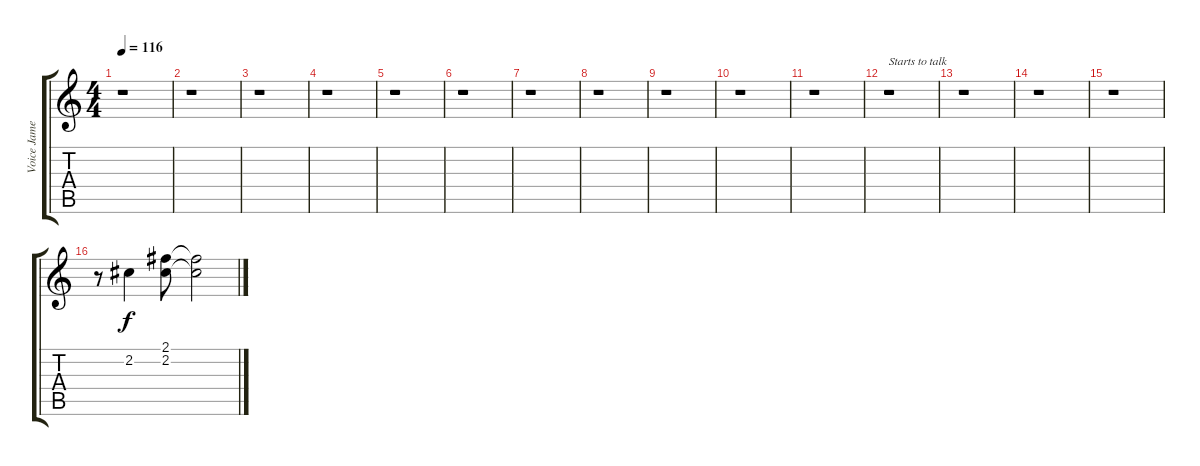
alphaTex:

\track ("Voice James" "Voice Jame") {instrument distortionguitar}
\staff {score tabs}
\tuning (E4 B3 G3 D3 A2 E2) {hide}
\ts (4 4)
\tempo 116
\clef g2
\ks c
r.1{dy fff} |
r.1 |
r.1 |
r.1 |
r.1 |
r.1 |
r.1 |
r.1 |
r.1 |
r.1 |
r.1 |
r.1{txt "Starts to talk"} |
r.1 |
r.1 |
r.1 |
r.8 2.2.4{dy f} (2.1 2.2).8 (2.1{t} 2.2{t}).2
